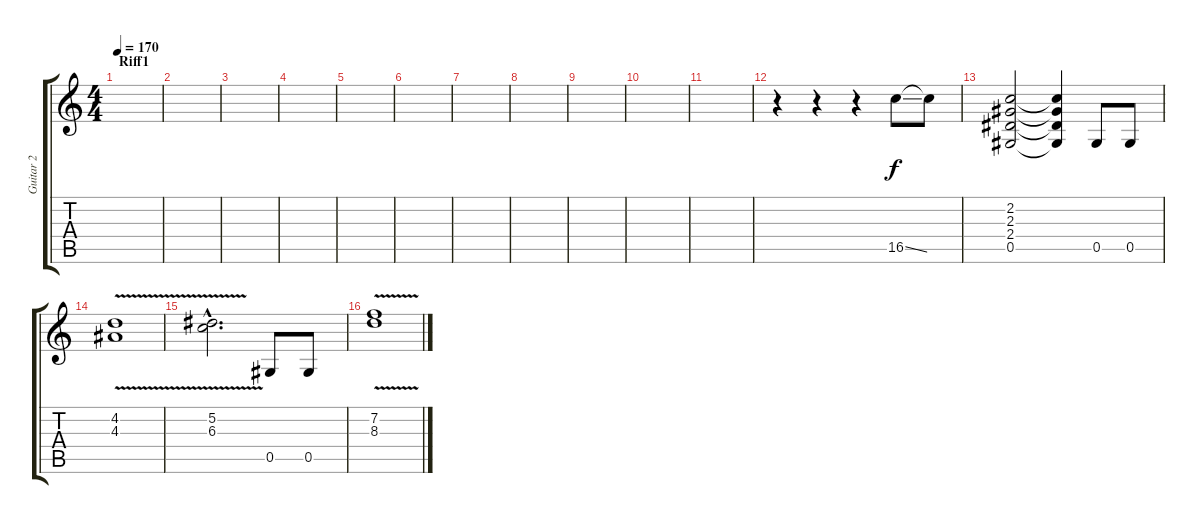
\track ("Guitar 2" "Guitar 2") {instrument distortionguitar}
\staff {score tabs}
\tuning (Eb4 Bb3 Gb3 Db3 Ab2 Eb2) {hide}
\ts (4 4)
\section ("" "Riff1")
\tempo 170
\clef g2
\ks c
|
|
|
|
|
|
|
|
|
|
|
r.4 r.4 r.4 16.5{ss}.8 16.5{t}.8 |
(2.2 2.3 2.4 0.5).2 (2.2{t} 2.3{t} 2.4{t} 0.5{t}).4 0.5.8 0.5.8 |
(4.2{v} 4.3{v}).1 |
(5.2{v hac} 6.3{v hac}).2{d} 0.5.8 0.5.8 |
(7.2{v} 8.3{v}).1
